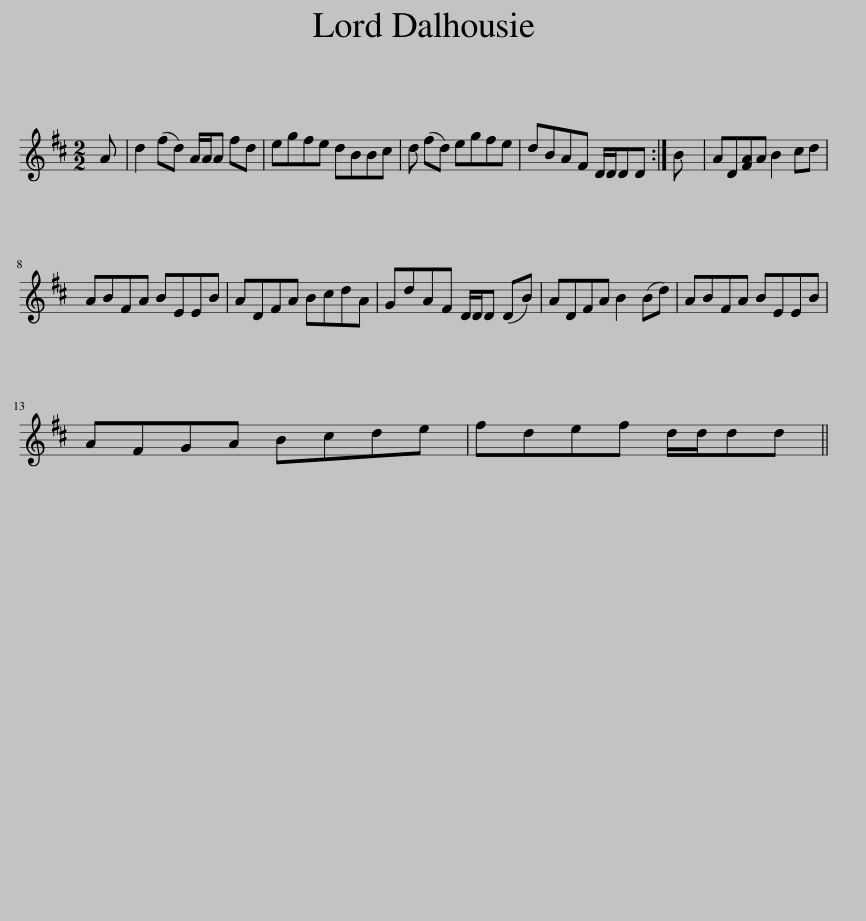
X:1
L:1/8
M:2/2
I:linebreak $
K:D
V:1 treble
V:1
 A | d2 (fd) A/A/A fd | egfe dBBc | d (fd) egfe | dBAF D/D/DD :| %5
 B | AD[FA]A B2 cd |$ ABFA BEEB | ADFA BcdA | GdAF D/D/D (DB) | %10
 ADFA B2 (Bd) | ABFA BEEB |$ AFGA Bcde | fdef d/d/dd || %14
